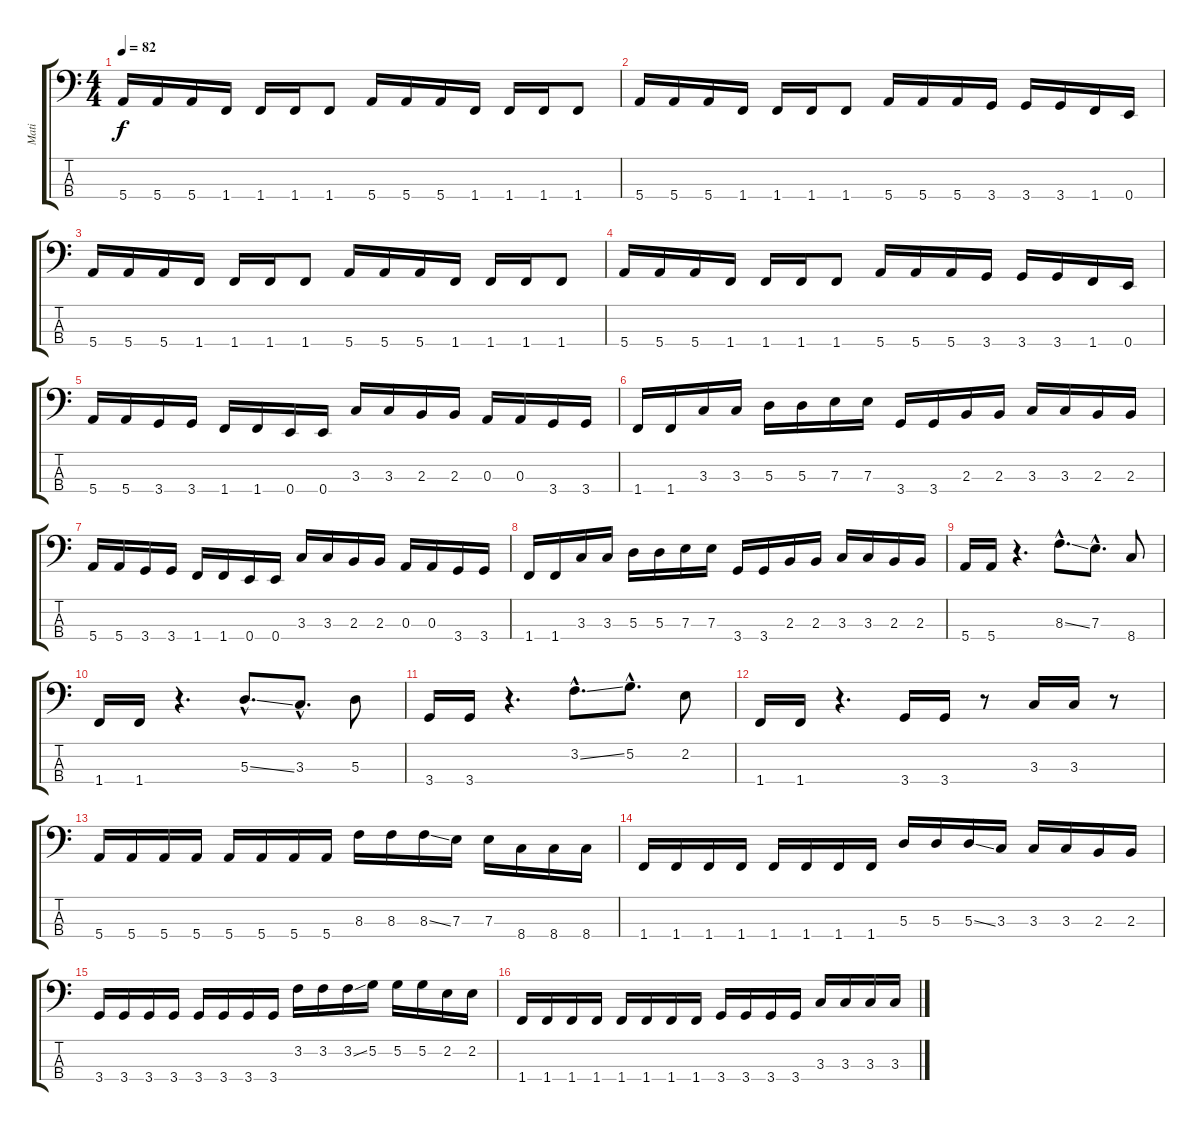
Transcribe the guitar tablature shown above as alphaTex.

\track ("Mati" "Mati") {instrument electricbasspick}
\staff {score tabs}
\tuning (G2 D2 A1 E1) {hide}
\ts (4 4)
\tempo 82
\clef f4
\ks c
5.4.16{dy f} 5.4.16 5.4.16 1.4.16 1.4.16 1.4.16 1.4.8 5.4.16 5.4.16 5.4.16 1.4.16 1.4.16 1.4.16 1.4.8 |
5.4.16 5.4.16 5.4.16 1.4.16 1.4.16 1.4.16 1.4.8 5.4.16 5.4.16 5.4.16 3.4.16 3.4.16 3.4.16 1.4.16 0.4.16 |
5.4.16 5.4.16 5.4.16 1.4.16 1.4.16 1.4.16 1.4.8 5.4.16 5.4.16 5.4.16 1.4.16 1.4.16 1.4.16 1.4.8 |
5.4.16 5.4.16 5.4.16 1.4.16 1.4.16 1.4.16 1.4.8 5.4.16 5.4.16 5.4.16 3.4.16 3.4.16 3.4.16 1.4.16 0.4.16 |
5.4.16 5.4.16 3.4.16 3.4.16 1.4.16 1.4.16 0.4.16 0.4.16 3.3.16 3.3.16 2.3.16 2.3.16 0.3.16 0.3.16 3.4.16 3.4.16 |
1.4.16 1.4.16 3.3.16 3.3.16 5.3.16 5.3.16 7.3.16 7.3.16 3.4.16 3.4.16 2.3.16 2.3.16 3.3.16 3.3.16 2.3.16 2.3.16 |
5.4.16 5.4.16 3.4.16 3.4.16 1.4.16 1.4.16 0.4.16 0.4.16 3.3.16 3.3.16 2.3.16 2.3.16 0.3.16 0.3.16 3.4.16 3.4.16 |
1.4.16 1.4.16 3.3.16 3.3.16 5.3.16 5.3.16 7.3.16 7.3.16 3.4.16 3.4.16 2.3.16 2.3.16 3.3.16 3.3.16 2.3.16 2.3.16 |
5.4.16 5.4.16 r.4{d} 8.3{ss hac}.8{d} 7.3{hac}.8{d} 8.4.8 |
1.4.16 1.4.16 r.4{d} 5.3{ss hac}.8{d} 3.3{hac}.8{d} 5.3.8 |
3.4.16 3.4.16 r.4{d} 3.2{ss hac}.8{d} 5.2{hac}.8{d} 2.2.8 |
1.4.16 1.4.16 r.4{d} 3.4.16 3.4.16 r.8 3.3.16 3.3.16 r.8 |
5.4.16 5.4.16 5.4.16 5.4.16 5.4.16 5.4.16 5.4.16 5.4.16 8.3.16 8.3.16 8.3{ss}.16 7.3.16 7.3.16 8.4.16 8.4.16 8.4.16 |
1.4.16 1.4.16 1.4.16 1.4.16 1.4.16 1.4.16 1.4.16 1.4.16 5.3.16 5.3.16 5.3{ss}.16 3.3.16 3.3.16 3.3.16 2.3.16 2.3.16 |
3.4.16 3.4.16 3.4.16 3.4.16 3.4.16 3.4.16 3.4.16 3.4.16 3.2.16 3.2.16 3.2{ss}.16 5.2.16 5.2.16 5.2.16 2.2.16 2.2.16 |
1.4.16 1.4.16 1.4.16 1.4.16 1.4.16 1.4.16 1.4.16 1.4.16 3.4.16 3.4.16 3.4.16 3.4.16 3.3.16 3.3.16 3.3.16 3.3.16
